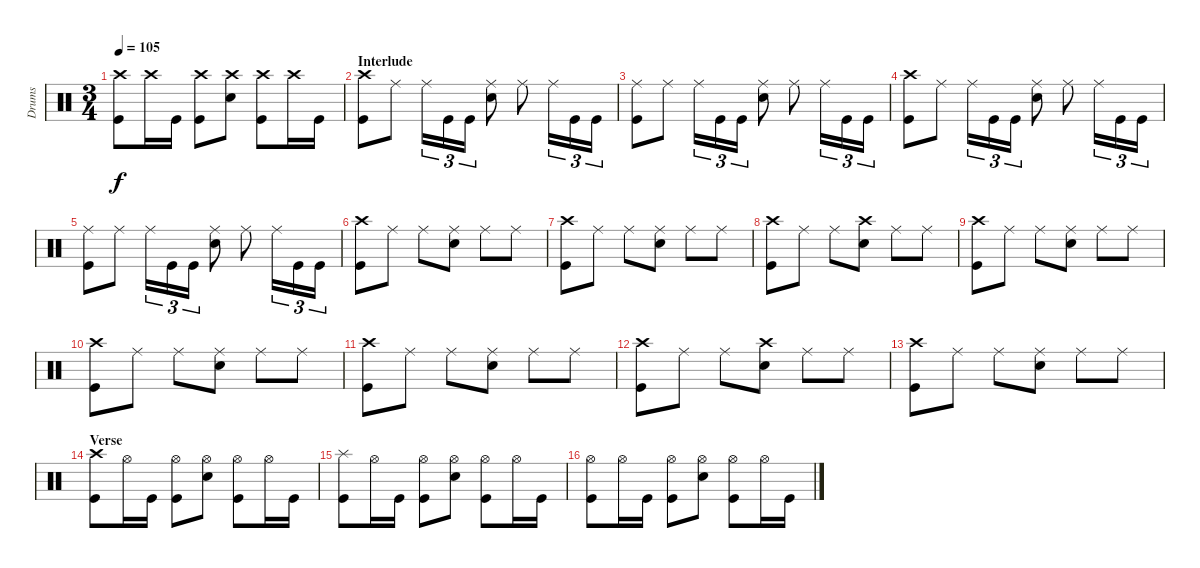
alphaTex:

\track ("Drums" "Drums") {instrument percussion}
\staff {score}
\articulation defaults
\ts (3 4)
\tempo 105
\clef neutral
\ks c
("Crash high (hit)" "Kick (hit)").8{dy f} "Crash high (hit)".16 "Kick (hit)".16 ("Crash high (hit)" "Kick (hit)").8 ("Crash high (hit)" "Electric Snare (hit)").8 ("Crash high (hit)" "Kick (hit)").8 "Crash high (hit)".16 "Kick (hit)".16 |
\section ("" "Interlude")
("Crash high (hit)" "Kick (hit)").8 "Ride (middle)".8 "Ride (middle)".16{tu (3 2)} "Kick (hit)".16{tu (3 2)} "Kick (hit)".16{tu (3 2)} ("Ride (middle)" "Electric Snare (hit)").8 "Ride (middle)".8 "Ride (middle)".16{tu (3 2)} "Kick (hit)".16{tu (3 2)} "Kick (hit)".16{tu (3 2)} |
("Ride (middle)" "Kick (hit)").8 "Ride (middle)".8 "Ride (middle)".16{tu (3 2)} "Kick (hit)".16{tu (3 2)} "Kick (hit)".16{tu (3 2)} ("Ride (middle)" "Electric Snare (hit)").8 "Ride (middle)".8 "Ride (middle)".16{tu (3 2)} "Kick (hit)".16{tu (3 2)} "Kick (hit)".16{tu (3 2)} |
("Crash high (hit)" "Kick (hit)").8 "Ride (middle)".8 "Ride (middle)".16{tu (3 2)} "Kick (hit)".16{tu (3 2)} "Kick (hit)".16{tu (3 2)} ("Ride (middle)" "Electric Snare (hit)").8 "Ride (middle)".8 "Ride (middle)".16{tu (3 2)} "Kick (hit)".16{tu (3 2)} "Kick (hit)".16{tu (3 2)} |
("Ride (middle)" "Kick (hit)").8 "Ride (middle)".8 "Ride (middle)".16{tu (3 2)} "Kick (hit)".16{tu (3 2)} "Kick (hit)".16{tu (3 2)} ("Ride (middle)" "Electric Snare (hit)").8 "Ride (middle)".8 "Ride (middle)".16{tu (3 2)} "Kick (hit)".16{tu (3 2)} "Kick (hit)".16{tu (3 2)} |
("Crash high (hit)" "Kick (hit)").8 "Ride (middle)".8 "Ride (middle)".8 ("Ride (middle)" "Electric Snare (hit)").8 "Ride (middle)".8 "Ride (middle)".8 |
("Crash high (hit)" "Kick (hit)").8 "Ride (middle)".8 "Ride (middle)".8 ("Ride (middle)" "Electric Snare (hit)").8 "Ride (middle)".8 "Ride (middle)".8 |
("Crash high (hit)" "Kick (hit)").8 "Ride (middle)".8 "Ride (middle)".8 ("Crash high (hit)" "Electric Snare (hit)").8 "Ride (middle)".8 "Ride (middle)".8 |
("Crash high (hit)" "Kick (hit)").8 "Ride (middle)".8 "Ride (middle)".8 ("Ride (middle)" "Electric Snare (hit)").8 "Ride (middle)".8 "Ride (middle)".8 |
("Crash high (hit)" "Kick (hit)").8 "Ride (middle)".8 "Ride (middle)".8 ("Ride (middle)" "Electric Snare (hit)").8 "Ride (middle)".8 "Ride (middle)".8 |
("Crash high (hit)" "Kick (hit)").8 "Ride (middle)".8 "Ride (middle)".8 ("Ride (middle)" "Electric Snare (hit)").8 "Ride (middle)".8 "Ride (middle)".8 |
("Crash high (hit)" "Kick (hit)").8 "Ride (middle)".8 "Ride (middle)".8 ("Crash high (hit)" "Electric Snare (hit)").8 "Ride (middle)".8 "Ride (middle)".8 |
("Crash high (hit)" "Kick (hit)").8 "Ride (middle)".8 "Ride (middle)".8 ("Ride (middle)" "Electric Snare (hit)").8 "Ride (middle)".8 "Ride (middle)".8 |
\section ("" "Verse")
("Crash high (hit)" "Kick (hit)").8 "Hi-Hat (open)".16 "Kick (hit)".16 ("Hi-Hat (open)" "Kick (hit)").8 ("Hi-Hat (open)" "Electric Snare (hit)").8 ("Hi-Hat (open)" "Kick (hit)").8 "Hi-Hat (open)".16 "Kick (hit)".16 |
("Splash (hit)" "Kick (hit)").8 "Hi-Hat (open)".16 "Kick (hit)".16 ("Hi-Hat (open)" "Kick (hit)").8 ("Hi-Hat (open)" "Electric Snare (hit)").8 ("Hi-Hat (open)" "Kick (hit)").8 "Hi-Hat (open)".16 "Kick (hit)".16 |
("Hi-Hat (open)" "Kick (hit)").8 "Hi-Hat (open)".16 "Kick (hit)".16 ("Hi-Hat (open)" "Kick (hit)").8 ("Hi-Hat (open)" "Electric Snare (hit)").8 ("Hi-Hat (open)" "Kick (hit)").8 "Hi-Hat (open)".16 "Kick (hit)".16
